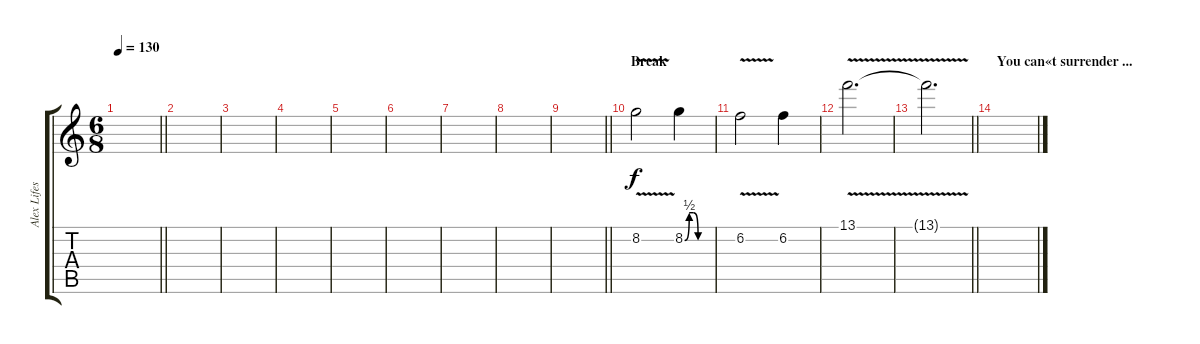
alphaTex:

\track ("Alex Lifeson LIder " "Alex Lifes") {instrument acousticguitarsteel}
\staff {score tabs}
\tuning (E4 B3 G3 D3 A2 E2) {hide}
\ts (6 8)
\tempo 130
\clef g2
\barLineRight lightlight
\ks c
|
|
|
|
|
|
|
|
\barLineRight lightlight
|
\section ("" "Break")
8.2{v}.2{instrument distortionguitar} 8.2{be (custom 0 0 10 2 20 2 30 0 60 0)}.4 |
6.2{v}.2 6.2.4 |
13.1{v}.2{d} |
\barLineRight lightlight
13.1{t}.2{d} |
\section ("" "You can«t surrender ...")
